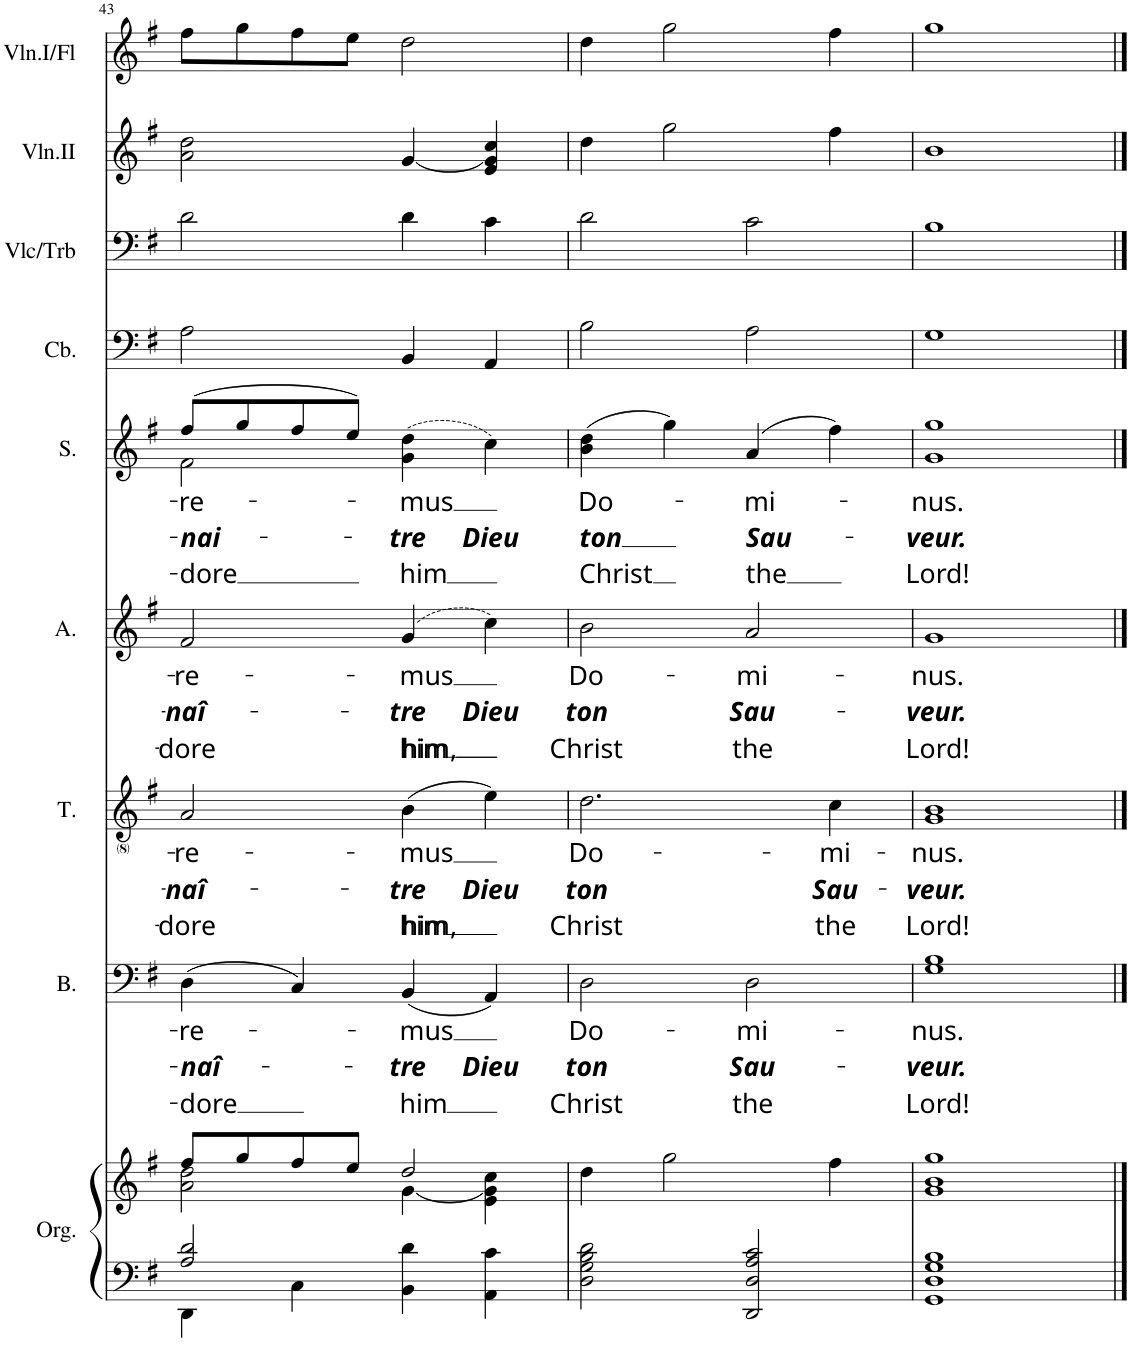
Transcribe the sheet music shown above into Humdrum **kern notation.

**kern	**kern	**kern	**text	**text	**text	**kern	**text	**text	**text	**kern	**text	**text	**text	**kern	**text	**text	**text	**kern	**kern	**kern	**kern
*part9	*part9	*part8	*part8	*part8	*part8	*part7	*part7	*part7	*part7	*part6	*part6	*part6	*part6	*part5	*part5	*part5	*part5	*part4	*part3	*part2	*part1
*staff10	*staff9	*staff8	*staff8	*staff8	*staff8	*staff7	*staff7	*staff7	*staff7	*staff6	*staff6	*staff6	*staff6	*staff5	*staff5	*staff5	*staff5	*staff4	*staff3	*staff2	*staff1
*I"Orgue	*	*I"Basse	*	*	*	*I"Ténor	*	*	*	*I"Alto	*	*	*	*I"Soprano	*	*	*	*I"Contrebasse	*I"Violoncelle/Trb	*I"Violon II	*I"Violon I/fl
*I'Org.	*	*I'B.	*	*	*	*I'T.	*	*	*	*I'A.	*	*	*	*I'S.	*	*	*	*I'Cb.	*I'Vlc/Trb	*I'Vln.II	*I'Vln.I/Fl
!!LO:PB:g=z
*clefF4	*clefG2	*clefF4	*	*	*	*clefG2	*	*	*	*clefG2	*	*	*	*clefG2	*	*	*	*clefF4	*clefF4	*clefG2	*clefG2
*	*	*	*	*	*	*	*	*	*	*	*	*	*	*	*	*	*	*Trd7c12	*	*	*
*k[f#]	*k[f#]	*k[f#]	*	*	*	*k[f#]	*	*	*	*k[f#]	*	*	*	*k[f#]	*	*	*	*k[f#]	*k[f#]	*k[f#]	*k[f#]
*M4/4	*M4/4	*M4/4	*	*	*	*M4/4	*	*	*	*M4/4	*	*	*	*M4/4	*	*	*	*M4/4	*M4/4	*M4/4	*M4/4
=43	=43	=43	=43	=43	=43	=43	=43	=43	=43	=43	=43	=43	=43	=43	=43	=43	=43	=43	=43	=43	=43
*^	*^	*	*	*	*	*	*	*	*	*	*	*	*	*	*	*	*	*	*	*	*
!	!	!	!	!	!LO:LY:b	!LO:LY:b	!LO:LY:b	!	!LO:LY:b	!LO:LY:b	!LO:LY:b	!	!LO:LY:b	!LO:LY:b	!LO:LY:b	!	!LO:LY:b	!LO:LY:b	!LO:LY:b	!	!	!	!
*	*	*	*	*	*	*	*	*	*	*	*	*	*	*	*	*^	*	*	*	*	*	*	*
2A/ 2d/	4DD\	8ff#/L	2a\ 2dd\	(4D\	-re-	-naî-	-dore	2a/	-re-	-naî-	-dore	2f#/	-re-	-naî-	-dore	(8ff#/L	2f#\	-re-	-nai-	-dore	2A\	2d\	2a\ 2dd\	8ff#\L
.	.	8gg/	.	.	.	.	.	.	.	.	.	.	.	.	.	8gg/	.	.	.	.	.	.	.	8gg\
.	4C\	8ff#/	.	4C/)	.	.	.	.	.	.	.	.	.	.	.	8ff#/	.	.	.	.	.	.	.	8ff#\
.	.	8ee/J	.	.	.	.	.	.	.	.	.	.	.	.	.	8ee/J)	.	.	.	.	.	.	.	8ee\J
!	!	!	!	!	!LO:LY:b	!LO:LY:b	!LO:LY:b	!	!LO:LY:b	!LO:LY:b	!LO:LY:b	!	!LO:LY:b	!LO:LY:b	!LO:LY:b	!	!	!LO:LY:b	!LO:LY:b	!LO:LY:b	!	!	!	!
4BB\ 4d\	2ryy	2dd/	[4g\	(4BB/	-mus	-tre	him	(4b\	-mus	-tre	him,	(4g/	-mus	-tre	him,	(4g\ 4dd\	2ryy	-mus	-tre	him	4BB/	4d\	[4g/	2dd\
!	!	!	!	!	!	!LO:LY:b	!	!	!	!LO:LY:b	!	!	!	!LO:LY:b	!	!	!	!	!LO:LY:b	!	!	!	!	!
4AA\ 4c\	.	.	4e\ 4g\] 4cc\	4AA/)	.	Dieu	.	4ee\)	.	Dieu	.	4cc\)	.	Dieu	.	4cc\)	.	.	Dieu	.	4AA/	4c\	4e/ 4g/] 4cc/	.
*v	*v	*	*	*	*	*	*	*	*	*	*	*	*	*	*	*v	*v	*	*	*	*	*	*	*
=44	=44	=44	=44	=44	=44	=44	=44	=44	=44	=44	=44	=44	=44	=44	=44	=44	=44	=44	=44	=44	=44	=44
!	!	!	!	!LO:LY:b	!LO:LY:b	!LO:LY:b	!	!LO:LY:b	!LO:LY:b	!LO:LY:b	!	!LO:LY:b	!LO:LY:b	!LO:LY:b	!	!LO:LY:b	!LO:LY:b	!LO:LY:b	!	!	!	!
*	*v	*v	*	*	*	*	*	*	*	*	*	*	*	*	*	*	*	*	*	*	*	*
2D\ 2G\ 2B\ 2d\	4dd\	2D\	Do-	ton	Christ	2.dd\	Do-	ton	Christ	2b\	Do-	ton	Christ	(4b\ 4dd\	Do-	ton	Christ	2B\	2d\	4dd\	4dd\
.	2gg\	.	.	.	.	.	.	.	.	.	.	.	.	4gg\)	.	.	.	.	.	2gg\	2gg\
!	!	!	!LO:LY:b	!LO:LY:b	!LO:LY:b	!	!	!	!	!	!LO:LY:b	!LO:LY:b	!LO:LY:b	!	!LO:LY:b	!LO:LY:b	!LO:LY:b	!	!	!	!
2DD/ 2D/ 2A/ 2c/	.	2D\	-mi-	Sau-	the	.	.	.	.	2a/	-mi-	Sau-	the	(4a/	-mi-	Sau-	the	2A\	2c\	.	.
!	!	!	!	!	!	!	!LO:LY:b	!LO:LY:b	!LO:LY:b	!	!	!	!	!	!	!	!	!	!	!	!
.	4ff#\	.	.	.	.	4cc\	-mi-	Sau-	the	.	.	.	.	4ff#\)	.	.	.	.	.	4ff#\	4ff#\
=45	=45	=45	=45	=45	=45	=45	=45	=45	=45	=45	=45	=45	=45	=45	=45	=45	=45	=45	=45	=45	=45
!	!	!	!LO:LY:b	!LO:LY:b	!LO:LY:b	!	!LO:LY:b	!LO:LY:b	!LO:LY:b	!	!LO:LY:b	!LO:LY:b	!LO:LY:b	!	!LO:LY:b	!LO:LY:b	!LO:LY:b	!	!	!	!
1GG 1D 1G 1B	1g 1b 1gg	1G 1B	-nus.	-veur.	Lord!	1g 1b	-nus.	-veur.	Lord!	1g	-nus.	-veur.	Lord!	1g 1gg	-nus.	-veur.	Lord!	1G	1B	1b	1gg
==	==	==	==	==	==	==	==	==	==	==	==	==	==	==	==	==	==	==	==	==	==
*-	*-	*-	*-	*-	*-	*-	*-	*-	*-	*-	*-	*-	*-	*-	*-	*-	*-	*-	*-	*-	*-
